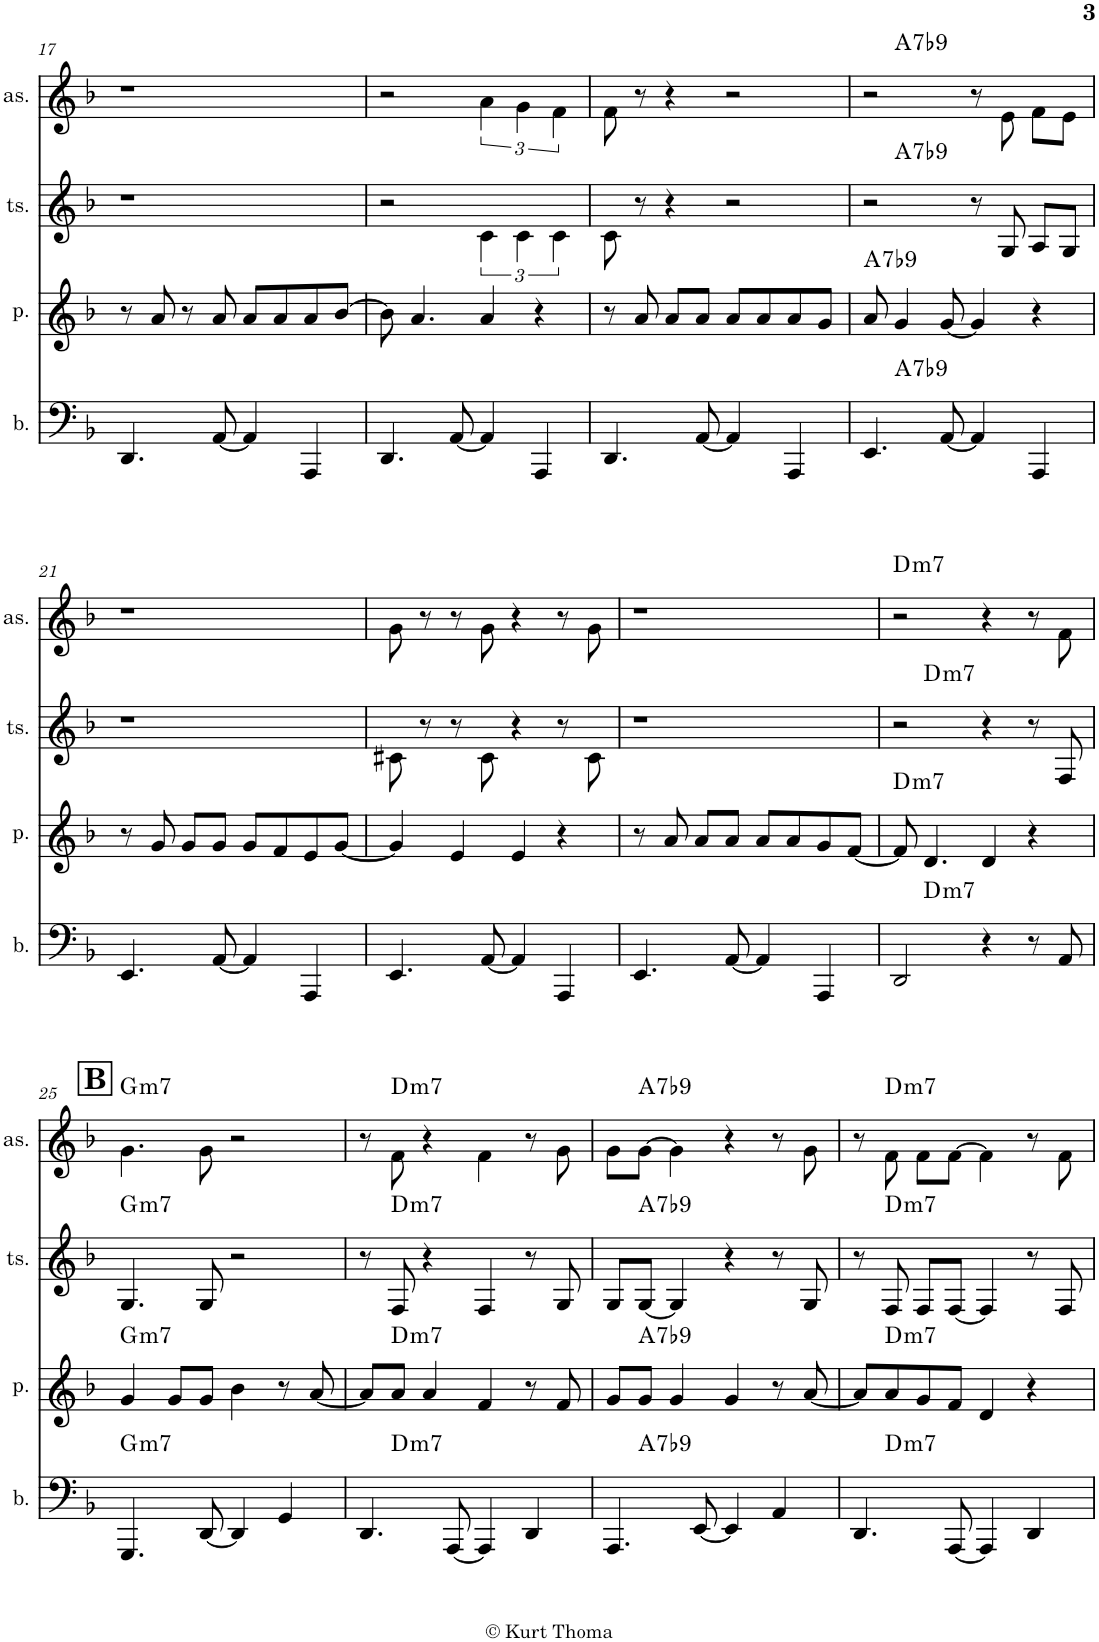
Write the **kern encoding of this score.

**kern	**harte	**kern	**harte	**kern	**harte	**kern	**harte
*part4	*part4	*part3	*part3	*part2	*part2	*part1	*part1
*staff4	*	*staff3	*	*staff2	*	*staff1	*
*I"Double Bass	*	*I"Piano	*	*I"Tenor Sax	*	*I"Alto Sax	*
*I'b.	*	*I'p.	*	*I'ts.	*	*I'as.	*
!!LO:PB:g=z
*clefF4	*	*clefG2	*	*clefG2	*	*clefG2	*
*ITrd7c12	*	*	*	*ITrd8c14	*	*ITrd5c9	*
*k[b-]	*	*k[b-]	*	*k[b-]	*	*k[b-]	*
*d:	*	*d:	*	*d:	*	*d:	*
*M4/4	*	*M4/4	*	*M4/4	*	*M4/4	*
=17	=17	=17	=17	=17	=17	=17	=17
4.DD/	.	8r	.	1r	.	1r	.
.	.	8a/	.	.	.	.	.
.	.	8r	.	.	.	.	.
[8AA/	.	8a/	.	.	.	.	.
4AA/]	.	8a/L	.	.	.	.	.
.	.	8a/	.	.	.	.	.
4AAA/	.	8a/	.	.	.	.	.
.	.	[8b-/J	.	.	.	.	.
=18	=18	=18	=18	=18	=18	=18	=18
4.DD/	.	8b-\]	.	2r	.	2r	.
.	.	4.a/	.	.	.	.	.
[8AA/	.	.	.	.	.	.	.
4AA/]	.	4a/	.	6c\	.	6a\	.
.	.	.	.	6c\	.	6g\	.
4AAA/	.	4r	.	.	.	.	.
.	.	.	.	6c\	.	6f\	.
=19	=19	=19	=19	=19	=19	=19	=19
4.DD/	.	8r	.	8c\	.	8f\	.
.	.	8a/	.	8r	.	8r	.
.	.	8a/L	.	4r	.	4r	.
[8AA/	.	8a/J	.	.	.	.	.
4AA/]	.	8a/L	.	2r	.	2r	.
.	.	8a/	.	.	.	.	.
4AAA/	.	8a/	.	.	.	.	.
.	.	8g/J	.	.	.	.	.
=20	=20	=20	=20	=20	=20	=20	=20
!	!	!	!LO:H:kt=7	!	!	!	!
*^	*	*	*	*^	*	*^	*
4.EE/	8ryy	.	8a/	A:7(b9)	2r	8ryy	.	2r	8ryy	.
!	!	!LO:H:kt=7	!	!	!	!	!LO:H:kt=7	!	!	!LO:H:kt=7
.	2..ryy	A:7(b9)	4g/	.	.	2..ryy	A:7(b9)	.	2..ryy	A:7(b9)
[8AA/	.	.	[8g/	.	.	.	.	.	.	.
4AA/]	.	.	4g/]	.	8r	.	.	8r	.	.
.	.	.	.	.	8G/	.	.	8e\	.	.
4AAA/	.	.	4r	.	8A/L	.	.	8f\L	.	.
.	.	.	.	.	8G/J	.	.	8e\J	.	.
*	*	*	*	*	*v	*v	*	*	*	*
*v	*v	*	*	*	*	*	*v	*v	*
!!LO:LB:g=z
=21	=21	=21	=21	=21	=21	=21	=21
4.EE/	.	8r	.	1r	.	1r	.
.	.	8g/	.	.	.	.	.
.	.	8g/L	.	.	.	.	.
[8AA/	.	8g/J	.	.	.	.	.
4AA/]	.	8g/L	.	.	.	.	.
.	.	8f/	.	.	.	.	.
4AAA/	.	8e/	.	.	.	.	.
.	.	[8g/J	.	.	.	.	.
=22	=22	=22	=22	=22	=22	=22	=22
4.EE/	.	4g/]	.	8c#X\	.	8g\	.
.	.	.	.	8r	.	8r	.
.	.	4e/	.	8r	.	8r	.
[8AA/	.	.	.	8c#\	.	8g\	.
4AA/]	.	4e/	.	4r	.	4r	.
4AAA/	.	4r	.	8r	.	8r	.
.	.	.	.	8c#\	.	8g\	.
=23	=23	=23	=23	=23	=23	=23	=23
4.EE/	.	8r	.	1r	.	1r	.
.	.	8a/	.	.	.	.	.
.	.	8a/L	.	.	.	.	.
[8AA/	.	8a/J	.	.	.	.	.
4AA/]	.	8a/L	.	.	.	.	.
.	.	8a/	.	.	.	.	.
4AAA/	.	8g/	.	.	.	.	.
.	.	[8f/J	.	.	.	.	.
=24	=24	=24	=24	=24	=24	=24	=24
!	!	!	!LO:H:kt=m7	!	!	!	!LO:H:kt=m7
*^	*	*	*	*^	*	*	*
2DD/	8ryy	.	8f/]	D:min7	2r	8ryy	.	2r	D:min7
!	!	!LO:H:kt=m7	!	!	!	!	!LO:H:kt=m7	!	!
.	2..ryy	D:min7	4.d/	.	.	2..ryy	D:min7	.	.
4r	.	.	4d/	.	4r	.	.	4r	.
8r	.	.	4r	.	8r	.	.	8r	.
8AA/	.	.	.	.	8F/	.	.	8f\	.
!!LO:LB:g=z
!!LO:REH:place=s1:a:B:cj:fs=14:t=B
=25	=25	=25	=25	=25	=25	=25	=25	=25	=25
!	!	!LO:H:kt=m7	!	!LO:H:kt=m7	!	!	!LO:H:kt=m7	!	!LO:H:kt=m7
*v	*v	*	*	*	*v	*v	*	*	*
4.GGG/	G:min7	4g/	G:min7	4.G/	G:min7	4.g\	G:min7
.	.	8g/L	.	.	.	.	.
[8DD/	.	8g/J	.	8G/	.	8g\	.
4DD/]	.	4b-\	.	2r	.	2r	.
4GG/	.	8r	.	.	.	.	.
.	.	[8a/	.	.	.	.	.
=26	=26	=26	=26	=26	=26	=26	=26
*^	*	*	*	*	*	*	*
4.DD/	8ryy	.	8a/L]	.	8r	.	8r	.
!	!	!LO:H:kt=m7	!	!LO:H:kt=m7	!	!LO:H:kt=m7	!	!LO:H:kt=m7
.	2..ryy	D:min7	8a/J	D:min7	8F/	D:min7	8f\	D:min7
.	.	.	4a/	.	4r	.	4r	.
[8AAA/	.	.	.	.	.	.	.	.
4AAA/]	.	.	4f/	.	4F/	.	4f\	.
4DD/	.	.	8r	.	8r	.	8r	.
.	.	.	8f/	.	8G/	.	8g\	.
=27	=27	=27	=27	=27	=27	=27	=27	=27
4.AAA/	8ryy	.	8g/L	.	8G/L	.	8g\L	.
!	!	!LO:H:kt=7	!	!LO:H:kt=7	!	!LO:H:kt=7	!	!LO:H:kt=7
.	2..ryy	A:7(b9)	8g/J	A:7(b9)	[8G/J	A:7(b9)	[8g\J	A:7(b9)
.	.	.	4g/	.	4G/]	.	4g\]	.
[8EE/	.	.	.	.	.	.	.	.
4EE/]	.	.	4g/	.	4r	.	4r	.
4AA/	.	.	8r	.	8r	.	8r	.
.	.	.	[8a/	.	8G/	.	8g\	.
=28	=28	=28	=28	=28	=28	=28	=28	=28
4.DD/	8ryy	.	8a/L]	.	8r	.	8r	.
!	!	!LO:H:kt=m7	!	!LO:H:kt=m7	!	!LO:H:kt=m7	!	!LO:H:kt=m7
.	2..ryy	D:min7	8a/	D:min7	8F/	D:min7	8f\	D:min7
.	.	.	8g/	.	8F/L	.	8f\L	.
[8AAA/	.	.	8f/J	.	[8F/J	.	[8f\J	.
4AAA/]	.	.	4d/	.	4F/]	.	4f\]	.
4DD/	.	.	4r	.	8r	.	8r	.
.	.	.	.	.	8F/	.	8f\	.
*v	*v	*	*	*	*	*	*	*
=	=	=	=	=	=	=	=
*-	*-	*-	*-	*-	*-	*-	*-
